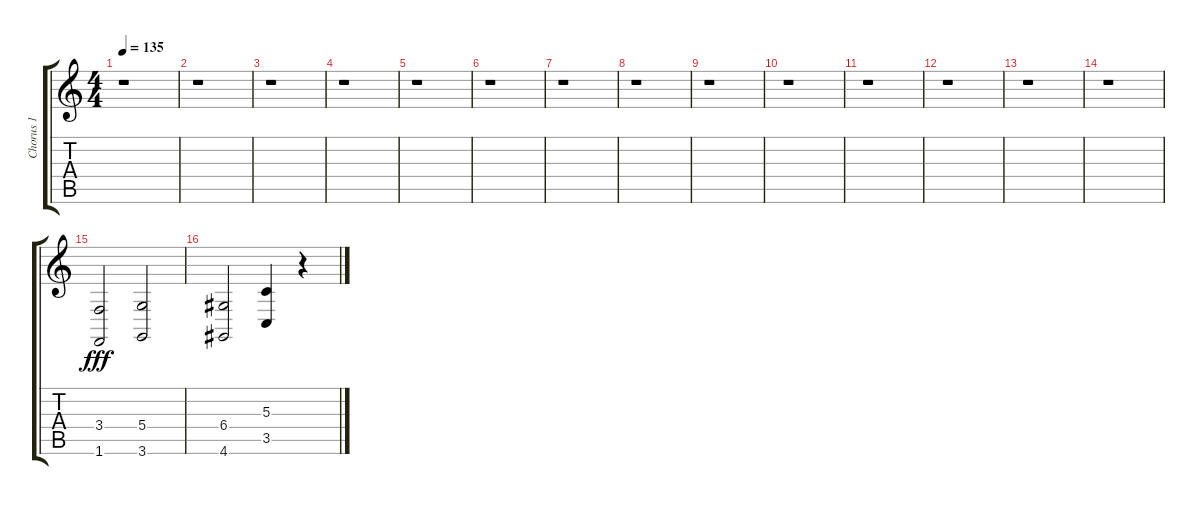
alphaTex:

\track ("Chorus 1" "Chorus 1") {instrument choiraahs}
\staff {score tabs}
\tuning (E4 B3 G3 D3 A2 E2) {hide}
\ts (4 4)
\tempo 135
\clef g2
\ks c
r.1{dy f} |
r.1 |
r.1 |
r.1 |
r.1 |
r.1 |
r.1 |
r.1 |
r.1 |
r.1 |
r.1 |
r.1 |
r.1 |
r.1 |
(3.4 1.6).2{dy fff volume 16} (5.4 3.6).2 |
(6.4 4.6).2 (5.3 3.5).4 r.4
